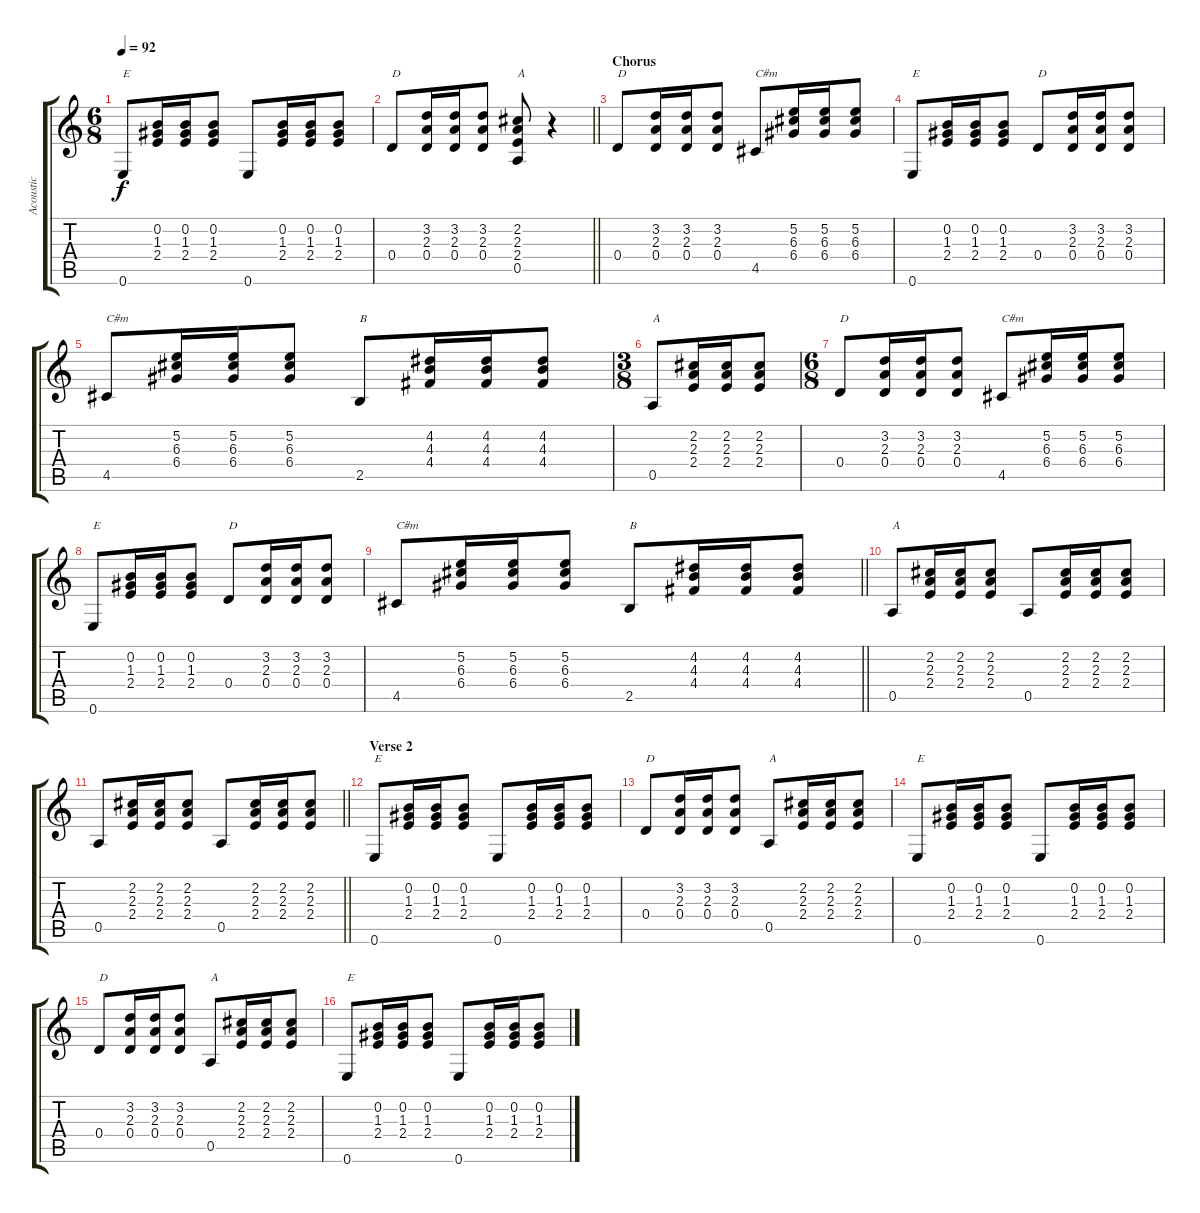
\track ("Acoustic" "Acoustic") {instrument acousticguitarsteel}
\staff {score tabs}
\tuning (E4 B3 G3 D3 A2 E2) {hide}
\ts (6 8)
\tempo 92
\clef g2
\ks c
0.6.8{txt "E" dy f} (0.2 1.3 2.4).16 (0.2 1.3 2.4).16 (0.2 1.3 2.4).8 0.6.8 (0.2 1.3 2.4).16 (0.2 1.3 2.4).16 (0.2 1.3 2.4).8 |
\barLineRight lightlight
0.4.8{txt "D"} (3.2 2.3 0.4).16 (3.2 2.3 0.4).16 (3.2 2.3 0.4).8 (2.2 2.3 2.4 0.5).8{txt "A"} r.4 |
\section ("" "Chorus")
0.4.8{txt "D"} (3.2 2.3 0.4).16 (3.2 2.3 0.4).16 (3.2 2.3 0.4).8 4.5.8{txt "C#m"} (5.2 6.3 6.4).16 (5.2 6.3 6.4).16 (5.2 6.3 6.4).8 |
0.6.8{txt "E"} (0.2 1.3 2.4).16 (0.2 1.3 2.4).16 (0.2 1.3 2.4).8 0.4.8{txt "D"} (3.2 2.3 0.4).16 (3.2 2.3 0.4).16 (3.2 2.3 0.4).8 |
4.5.8{txt "C#m"} (5.2 6.3 6.4).16 (5.2 6.3 6.4).16 (5.2 6.3 6.4).8 2.5.8{txt "B"} (4.2 4.3 4.4).16 (4.2 4.3 4.4).16 (4.2 4.3 4.4).8 |
\ts (3 8)
0.5.8{txt "A"} (2.2 2.3 2.4).16 (2.2 2.3 2.4).16 (2.2 2.3 2.4).8 |
\ts (6 8)
0.4.8{txt "D"} (3.2 2.3 0.4).16 (3.2 2.3 0.4).16 (3.2 2.3 0.4).8 4.5.8{txt "C#m"} (5.2 6.3 6.4).16 (5.2 6.3 6.4).16 (5.2 6.3 6.4).8 |
0.6.8{txt "E"} (0.2 1.3 2.4).16 (0.2 1.3 2.4).16 (0.2 1.3 2.4).8 0.4.8{txt "D"} (3.2 2.3 0.4).16 (3.2 2.3 0.4).16 (3.2 2.3 0.4).8 |
\barLineRight lightlight
4.5.8{txt "C#m"} (5.2 6.3 6.4).16 (5.2 6.3 6.4).16 (5.2 6.3 6.4).8 2.5.8{txt "B"} (4.2 4.3 4.4).16 (4.2 4.3 4.4).16 (4.2 4.3 4.4).8 |
0.5.8{txt "A"} (2.2 2.3 2.4).16 (2.2 2.3 2.4).16 (2.2 2.3 2.4).8 0.5.8 (2.2 2.3 2.4).16 (2.2 2.3 2.4).16 (2.2 2.3 2.4).8 |
\barLineRight lightlight
0.5.8 (2.2 2.3 2.4).16 (2.2 2.3 2.4).16 (2.2 2.3 2.4).8 0.5.8 (2.2 2.3 2.4).16 (2.2 2.3 2.4).16 (2.2 2.3 2.4).8 |
\section ("" "Verse 2")
0.6.8{txt "E"} (0.2 1.3 2.4).16 (0.2 1.3 2.4).16 (0.2 1.3 2.4).8 0.6.8 (0.2 1.3 2.4).16 (0.2 1.3 2.4).16 (0.2 1.3 2.4).8 |
0.4.8{txt "D"} (3.2 2.3 0.4).16 (3.2 2.3 0.4).16 (3.2 2.3 0.4).8 0.5.8{txt "A"} (2.2 2.3 2.4).16 (2.2 2.3 2.4).16 (2.2 2.3 2.4).8 |
0.6.8{txt "E"} (0.2 1.3 2.4).16 (0.2 1.3 2.4).16 (0.2 1.3 2.4).8 0.6.8 (0.2 1.3 2.4).16 (0.2 1.3 2.4).16 (0.2 1.3 2.4).8 |
0.4.8{txt "D"} (3.2 2.3 0.4).16 (3.2 2.3 0.4).16 (3.2 2.3 0.4).8 0.5.8{txt "A"} (2.2 2.3 2.4).16 (2.2 2.3 2.4).16 (2.2 2.3 2.4).8 |
0.6.8{txt "E"} (0.2 1.3 2.4).16 (0.2 1.3 2.4).16 (0.2 1.3 2.4).8 0.6.8 (0.2 1.3 2.4).16 (0.2 1.3 2.4).16 (0.2 1.3 2.4).8
